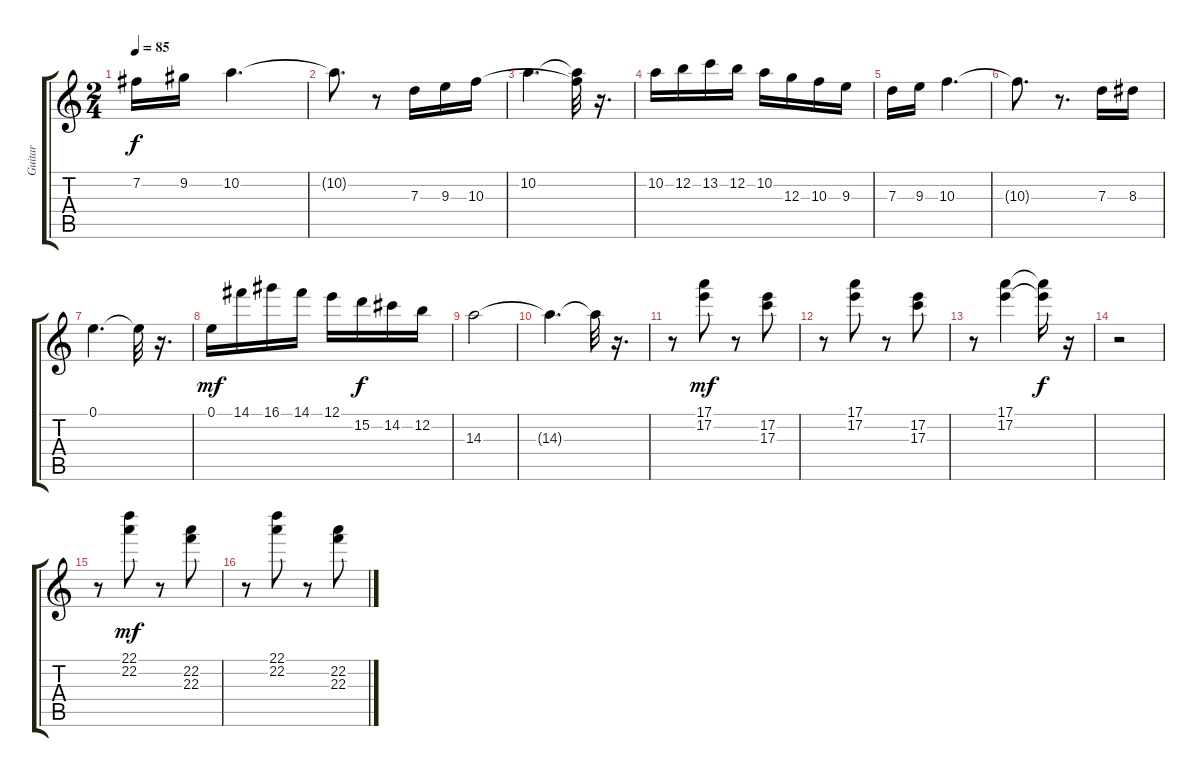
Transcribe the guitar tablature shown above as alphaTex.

\track ("Guitar" "Guitar") {instrument overdrivenguitar}
\staff {score tabs}
\tuning (E4 B3 G3 D3 A2 E2) {hide}
\ts (2 4)
\tempo 85
\clef g2
\ks c
7.2.16{dy f} 9.2.16 10.2.4{d} |
10.2{t}.8{d} r.8 7.3.16 9.3.16 10.3.16 |
10.2.4{d} (10.2{t} 10.3{t}).32 r.16{d} |
10.2.16 12.2.16 13.2.16 12.2.16 10.2.16 12.3.16 10.3.16 9.3.16 |
7.3.16 9.3.16 10.3.4{d} |
10.3{t}.8{d} r.8{d} 7.3.16 8.3.16 |
0.1.4{d} 0.1{t}.32 r.16{d} |
0.1.16{dy mf} 14.1.16 16.1.16 14.1.16 12.1.16 15.2.16{dy f} 14.2.16 12.2.16 |
14.3.2 |
14.3{t}.4{d} 14.3{t}.32 r.16{d} |
r.8 (17.1 17.2).8{dy mf} r.8 (17.2 17.3).8 |
r.8 (17.1 17.2).8 r.8 (17.2 17.3).8 |
r.8 (17.1 17.2).4 (17.1{t} 17.2{t}).16{dy f} r.16 |
r.2 |
r.8 (22.1 22.2).8{dy mf} r.8 (22.2 22.3).8 |
r.8 (22.1 22.2).8 r.8 (22.2 22.3).8
